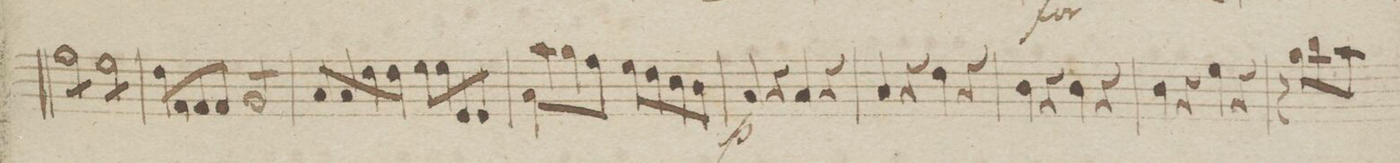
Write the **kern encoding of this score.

**kern	**dynam
*I"Viola	*
*clefC3	*
*k[b-e-]	*
*met(c)	*
*M4/4	*
8g\L	.
8g\	.
8g\	.
8g\J	.
8f\L	.
8f\	.
8f\	.
8f\J	.
*Xtremolo	*
=78	=78
8e-\L	.
8G/	.
8G/	.
8G/J	.
*tremolo	*
8A/L	.
8A/	.
8A/	.
8A/J	.
*Xtremolo	*
=79	=79
8B-/L	.
8B-/	.
8e-\	.
8e-\J	.
8f\L	.
8f\	.
8F/	.
8F/J	.
=80	=80
8B-\L	.
8b-\	.
8a\	.
8g\J	.
8f\L	.
8e-\	.
8d\	.
8c\J	.
=81	=81
4B-/	p
4r	.
4B-/	.
4r	.
=82	=82
4B-/	.
4r	.
4e-\	.
4r	.
=83	=83
4c\	.
4r	.
4c\	.
4r	.
=84	=84
4c\	.
4r	.
4f\	.
4r	.
=85	=85
8r	.
8a\L	.
8cc\	.
8b-\J	.
*-	*-
